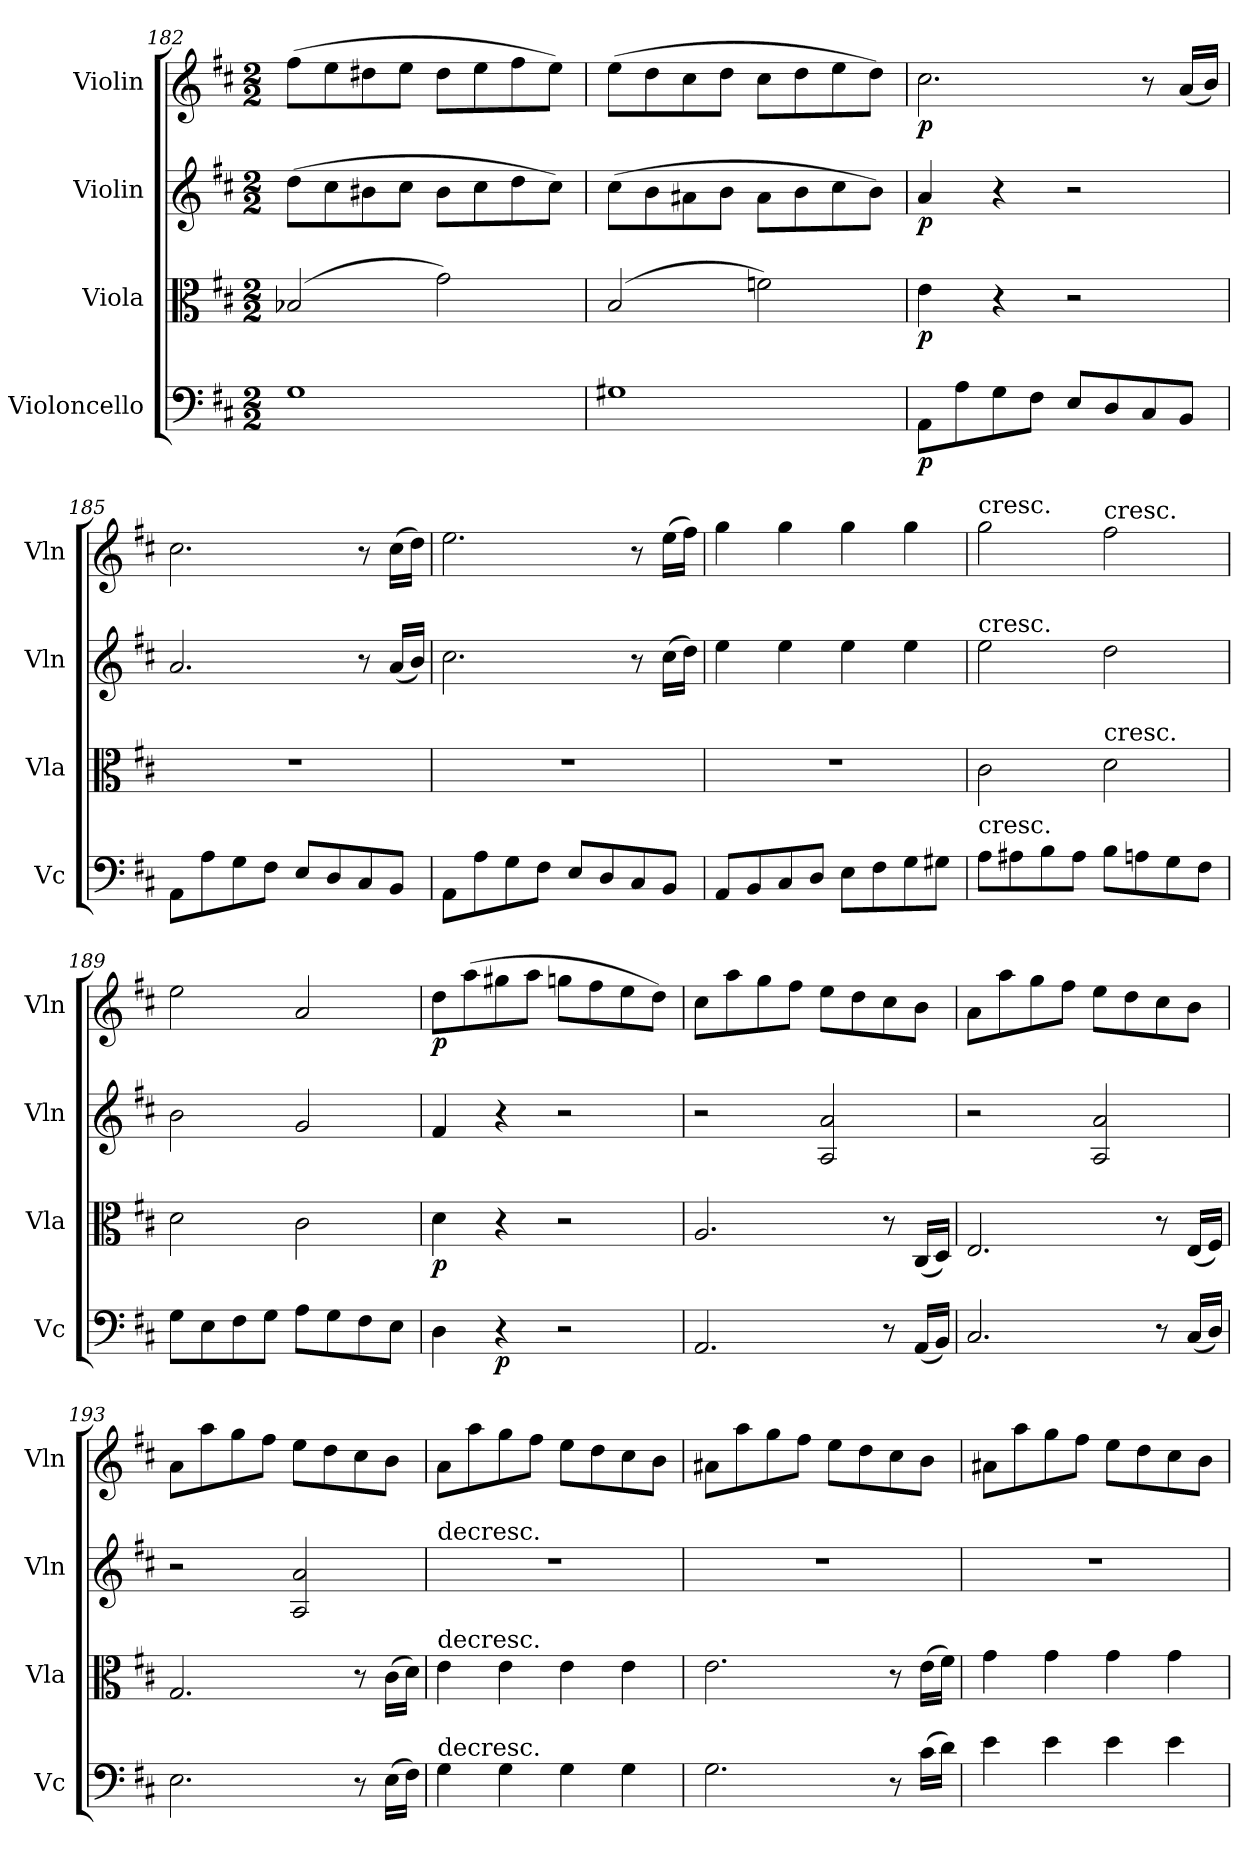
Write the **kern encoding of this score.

**kern	**dynam	**kern	**dynam	**kern	**dynam	**kern	**dynam
*part4	*part4	*part3	*part3	*part2	*part2	*part1	*part1
*staff4	*staff4	*staff3	*staff3	*staff2	*staff2	*staff1	*staff1
*I"Violoncello	*	*I"Viola	*	*I"Violin	*	*I"Violin	*
*I'Vc	*	*I'Vla	*	*I'Vln	*	*I'Vln	*
*clefF4	*	*clefC3	*	*clefG2	*	*clefG2	*
*k[f#c#]	*	*k[f#c#]	*	*k[f#c#]	*	*k[f#c#]	*
*D:	*	*D:	*	*D:	*	*D:	*
*M2/2	*	*M2/2	*	*M2/2	*	*M2/2	*
=182	=182	=182	=182	=182	=182	=182	=182
1G	.	(2B-X/	.	(8dd\L	.	(8ff#\L	.
.	.	.	.	8cc#\	.	8ee\	.
.	.	.	.	8b#X\	.	8dd#X\	.
.	.	.	.	8cc#\J	.	8ee\J	.
.	.	2g\)	.	8b#\L	.	8dd#\L	.
.	.	.	.	8cc#\	.	8ee\	.
.	.	.	.	8dd\	.	8ff#\	.
.	.	.	.	8cc#\J)	.	8ee\J)	.
=183	=183	=183	=183	=183	=183	=183	=183
1G#X	.	(2B/	.	(8cc#\L	.	(8ee\L	.
.	.	.	.	8b\	.	8dd\	.
.	.	.	.	8a#X\	.	8cc#\	.
.	.	.	.	8b\J	.	8dd\J	.
.	.	2fn\)	.	8a#\L	.	8cc#\L	.
.	.	.	.	8b\	.	8dd\	.
.	.	.	.	8cc#\	.	8ee\	.
.	.	.	.	8b\J)	.	8dd\J)	.
=184	=184	=184	=184	=184	=184	=184	=184
8AA\L	p	4e\	p	4a/	p	2.cc#\	p
8A\	.	.	.	.	.	.	.
8G\	.	4r	.	4r	.	.	.
8F#\J	.	.	.	.	.	.	.
8E/L	.	2r	.	2r	.	.	.
8D/	.	.	.	.	.	.	.
8C#/	.	.	.	.	.	8r	.
8BB/J	.	.	.	.	.	(16a/LL	.
.	.	.	.	.	.	16b/JJ)	.
=185	=185	=185	=185	=185	=185	=185	=185
8AA\L	.	1r	.	2.a/	.	2.cc#\	.
8A\	.	.	.	.	.	.	.
8G\	.	.	.	.	.	.	.
8F#\J	.	.	.	.	.	.	.
8E/L	.	.	.	.	.	.	.
8D/	.	.	.	.	.	.	.
8C#/	.	.	.	8r	.	8r	.
8BB/J	.	.	.	(16a/LL	.	(16cc#\LL	.
.	.	.	.	16b/JJ)	.	16dd\JJ)	.
=186	=186	=186	=186	=186	=186	=186	=186
8AA\L	.	1r	.	2.cc#\	.	2.ee\	.
8A\	.	.	.	.	.	.	.
8G\	.	.	.	.	.	.	.
8F#\J	.	.	.	.	.	.	.
8E/L	.	.	.	.	.	.	.
8D/	.	.	.	.	.	.	.
8C#/	.	.	.	8r	.	8r	.
8BB/J	.	.	.	(16cc#\LL	.	(16ee\LL	.
.	.	.	.	16dd\JJ)	.	16ff#\JJ)	.
=187	=187	=187	=187	=187	=187	=187	=187
8AA/L	.	1r	.	4ee\	.	4gg\	.
8BB/	.	.	.	.	.	.	.
8C#/	.	.	.	4ee\	.	4gg\	.
8D/J	.	.	.	.	.	.	.
8E\L	.	.	.	4ee\	.	4gg\	.
8F#\	.	.	.	.	.	.	.
8G\	.	.	.	4ee\	.	4gg\	.
8G#X\J	.	.	.	.	.	.	.
=188	=188	=188	=188	=188	=188	=188	=188
!	!	!	!	!	!	!LO:TX:t=cresc.	!
!	!	!	!	!LO:TX:t=cresc.	!	!	!
!LO:TX:t=cresc.	!	!	!	!	!	!	!
8A\L	.	2c#\	.	2ee\	.	2gg\	.
8A#X\	.	.	.	.	.	.	.
8B\	.	.	.	.	.	.	.
8A#\J	.	.	.	.	.	.	.
!	!	!	!	!	!	!LO:TX:t=cresc.	!
!	!	!LO:TX:t=cresc.	!	!	!	!	!
8B\L	.	2d\	.	2dd\	.	2ff#\	.
8An\	.	.	.	.	.	.	.
8G\	.	.	.	.	.	.	.
8F#\J	.	.	.	.	.	.	.
=189	=189	=189	=189	=189	=189	=189	=189
8G\L	.	2d\	.	2b\	.	2ee\	.
8E\	.	.	.	.	.	.	.
8F#\	.	.	.	.	.	.	.
8G\J	.	.	.	.	.	.	.
8A\L	.	2c#\	.	2g/	.	2a/	.
8G\	.	.	.	.	.	.	.
8F#\	.	.	.	.	.	.	.
8E\J	.	.	.	.	.	.	.
=190	=190	=190	=190	=190	=190	=190	=190
4D\	.	4d\	p	4f#/	.	8dd\L	p
.	.	.	.	.	.	(8aa\	.
4r	p	4r	.	4r	.	8gg#X\	.
.	.	.	.	.	.	8aa\J	.
2r	.	2r	.	2r	.	8ggn\L	.
.	.	.	.	.	.	8ff#\	.
.	.	.	.	.	.	8ee\	.
.	.	.	.	.	.	8dd\J)	.
=191	=191	=191	=191	=191	=191	=191	=191
2.AA/	.	2.A/	.	2r	.	8cc#\L	.
.	.	.	.	.	.	8aa\	.
.	.	.	.	.	.	8gg\	.
.	.	.	.	.	.	8ff#\J	.
.	.	.	.	2A/ 2a/	.	8ee\L	.
.	.	.	.	.	.	8dd\	.
8r	.	8r	.	.	.	8cc#\	.
(16AA/LL	.	(16C#/LL	.	.	.	8b\J	.
16BB/JJ)	.	16D/JJ)	.	.	.	.	.
=192	=192	=192	=192	=192	=192	=192	=192
2.C#/	.	2.E/	.	2r	.	8a\L	.
.	.	.	.	.	.	8aa\	.
.	.	.	.	.	.	8gg\	.
.	.	.	.	.	.	8ff#\J	.
.	.	.	.	2A/ 2a/	.	8ee\L	.
.	.	.	.	.	.	8dd\	.
8r	.	8r	.	.	.	8cc#\	.
(16C#/LL	.	(16E/LL	.	.	.	8b\J	.
16D/JJ)	.	16F#/JJ)	.	.	.	.	.
=193	=193	=193	=193	=193	=193	=193	=193
2.E\	.	2.G/	.	2r	.	8a\L	.
.	.	.	.	.	.	8aa\	.
.	.	.	.	.	.	8gg\	.
.	.	.	.	.	.	8ff#\J	.
.	.	.	.	2A/ 2a/	.	8ee\L	.
.	.	.	.	.	.	8dd\	.
8r	.	8r	.	.	.	8cc#\	.
(16E\LL	.	(16c#\LL	.	.	.	8b\J	.
16F#\JJ)	.	16d\JJ)	.	.	.	.	.
=194	=194	=194	=194	=194	=194	=194	=194
!	!	!	!	!LO:TX:t=decresc.	!	!	!
!	!	!LO:TX:t=decresc.	!	!	!	!	!
!LO:TX:t=decresc.	!	!	!	!	!	!	!
4G\	.	4e\	.	1r	.	8a\L	.
.	.	.	.	.	.	8aa\	.
4G\	.	4e\	.	.	.	8gg\	.
.	.	.	.	.	.	8ff#\J	.
4G\	.	4e\	.	.	.	8ee\L	.
.	.	.	.	.	.	8dd\	.
4G\	.	4e\	.	.	.	8cc#\	.
.	.	.	.	.	.	8b\J	.
=195	=195	=195	=195	=195	=195	=195	=195
2.G\	.	2.e\	.	1r	.	8a#X\L	.
.	.	.	.	.	.	8aa\	.
.	.	.	.	.	.	8gg\	.
.	.	.	.	.	.	8ff#\J	.
.	.	.	.	.	.	8ee\L	.
.	.	.	.	.	.	8dd\	.
8r	.	8r	.	.	.	8cc#\	.
(16c#\LL	.	(16e\LL	.	.	.	8b\J	.
16d\JJ)	.	16f#\JJ)	.	.	.	.	.
=196	=196	=196	=196	=196	=196	=196	=196
4e\	.	4g\	.	1r	.	8a#X\L	.
.	.	.	.	.	.	8aa\	.
4e\	.	4g\	.	.	.	8gg\	.
.	.	.	.	.	.	8ff#\J	.
4e\	.	4g\	.	.	.	8ee\L	.
.	.	.	.	.	.	8dd\	.
4e\	.	4g\	.	.	.	8cc#\	.
.	.	.	.	.	.	8b\J	.
=	=	=	=	=	=	=	=
*-	*-	*-	*-	*-	*-	*-	*-
